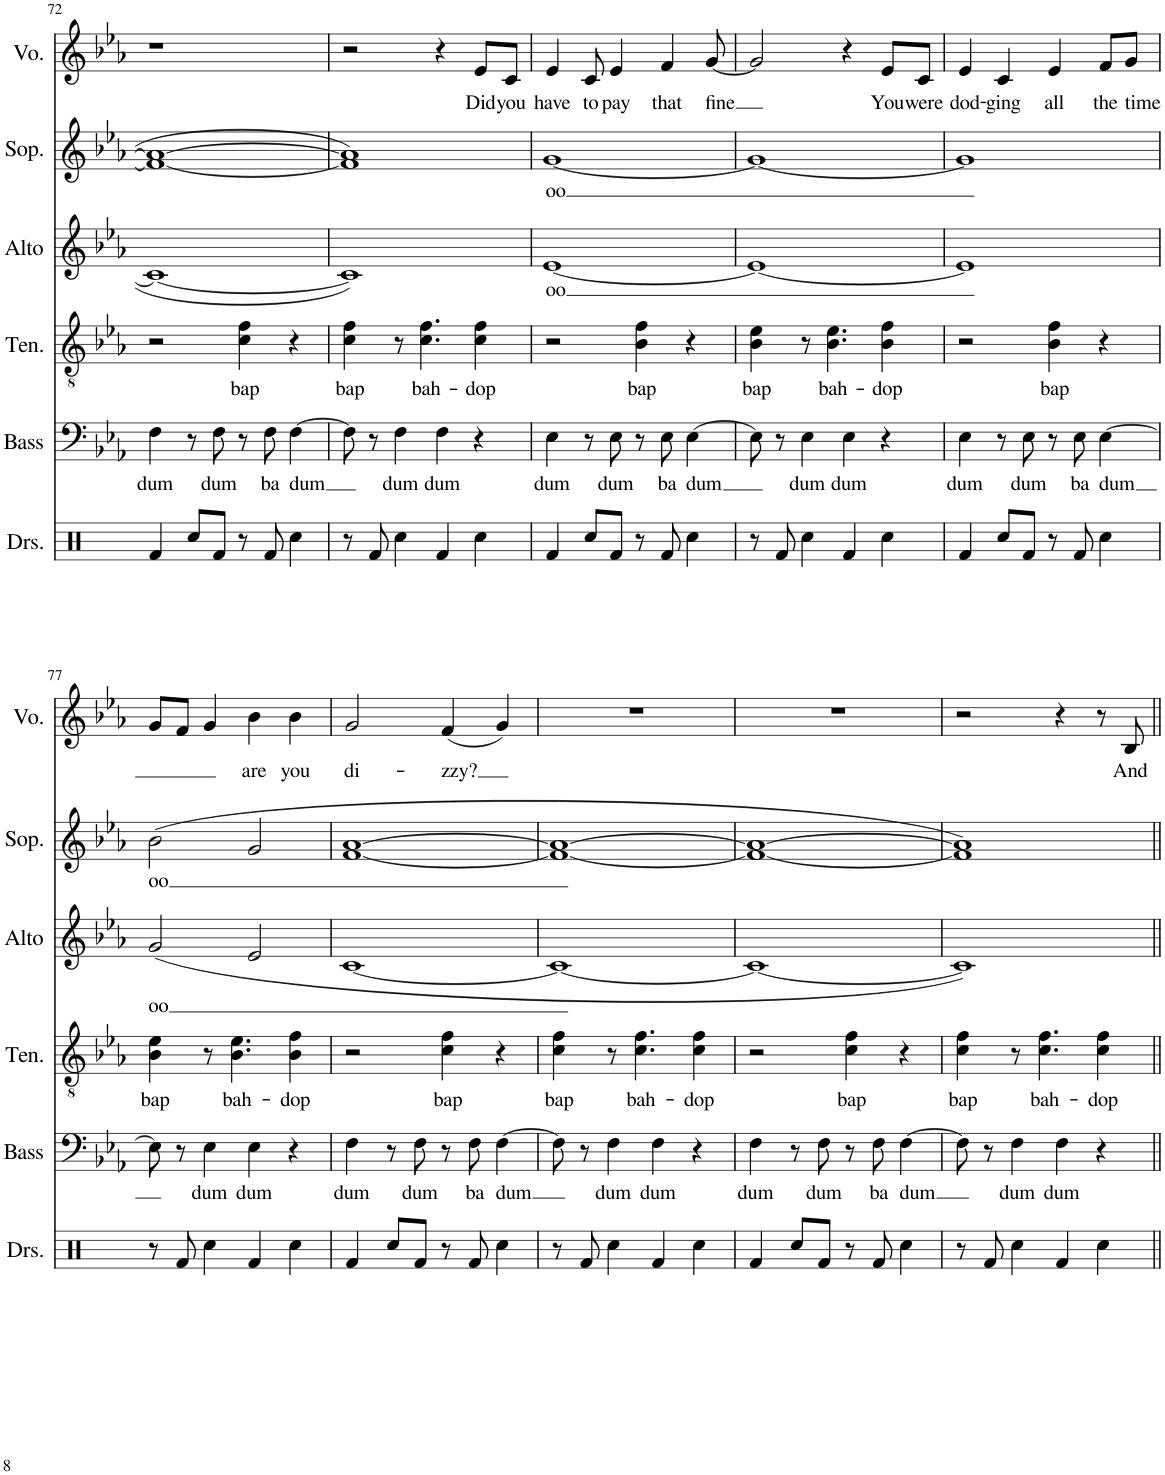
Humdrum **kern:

**kern	**kern	**text	**kern	**text	**kern	**text	**kern	**text	**kern	**text
*part6	*part5	*part5	*part4	*part4	*part3	*part3	*part2	*part2	*part1	*part1
*staff6	*staff5	*staff5	*staff4	*staff4	*staff3	*staff3	*staff2	*staff2	*staff1	*staff1
*I"Drumset	*I"Bass	*	*I"Tenor	*	*I"Alto	*	*I"Soprano	*	*I"Voice	*
*I'Drs.	*I'Bass	*	*I'Ten.	*	*I'Alto	*	*I'Sop.	*	*I'Vo.	*
!!LO:PB:g=z
*clefX	*clefF4	*	*clefGv2	*	*clefG2	*	*clefG2	*	*clefG2	*
*k[b-e-a-]	*k[b-e-a-]	*	*k[b-e-a-]	*	*k[b-e-a-]	*	*k[b-e-a-]	*	*k[b-e-a-]	*
*M2/2	*M2/2	*	*M2/2	*	*M2/2	*	*M2/2	*	*M2/2	*
*met(c|)	*met(c|)	*	*met(c|)	*	*met(c|)	*	*met(c|)	*	*met(c|)	*
=72	=72	=72	=72	=72	=72	=72	=72	=72	=72	=72
!	!	!LO:LY:b	!	!	!	!	!	!	!	!
4Rf/	4F\	dum	2r	.	1c_	.	1f_ 1a-_	.	1r	.
8Rcc/L	8r	.	.	.	.	.	.	.	.	.
!	!	!LO:LY:b	!	!	!	!	!	!	!	!
8Rf/J	8F\	dum	.	.	.	.	.	.	.	.
!	!	!	!	!LO:LY:b	!	!	!	!	!	!
8r	8r	.	4c\ 4f\	bap	.	.	.	.	.	.
!	!	!LO:LY:b	!	!	!	!	!	!	!	!
8Rf/	8F\	ba	.	.	.	.	.	.	.	.
!	!	!LO:LY:b	!	!	!	!	!	!	!	!
4Rcc\	[4F\	dum	4r	.	.	.	.	.	.	.
=73	=73	=73	=73	=73	=73	=73	=73	=73	=73	=73
!	!	!	!	!LO:LY:b	!	!	!	!	!	!
8r	8F\]	.	4c\ 4f\	bap	1c]	.	1f] 1a-]	.	2r	.
8Rf/	8r	.	.	.	.	.	.	.	.	.
!	!	!LO:LY:b	!	!	!	!	!	!	!	!
4Rcc\	4F\	dum	8r	.	.	.	.	.	.	.
!	!	!	!	!LO:LY:b	!	!	!	!	!	!
.	.	.	4.c\ 4.f\	bah-	.	.	.	.	.	.
!	!	!LO:LY:b	!	!	!	!	!	!	!	!
4Rf/	4F\	dum	.	.	.	.	.	.	4r	.
!	!	!	!	!LO:LY:b	!	!	!	!	!	!LO:LY:b
4Rcc\	4r	.	4c\ 4f\	-dop	.	.	.	.	8e-/L	Did
!	!	!	!	!	!	!	!	!	!	!LO:LY:b
.	.	.	.	.	.	.	.	.	8c/J	you
=74	=74	=74	=74	=74	=74	=74	=74	=74	=74	=74
!	!	!LO:LY:b	!	!	!	!LO:LY:b	!	!LO:LY:b	!	!LO:LY:b
4Rf/	4E-\	dum	2r	.	[1e-	oo	[1g	oo	4e-/	have
!	!	!	!	!	!	!	!	!	!	!LO:LY:b
8Rcc/L	8r	.	.	.	.	.	.	.	8c/	to
!	!	!LO:LY:b	!	!	!	!	!	!	!	!LO:LY:b
8Rf/J	8E-\	dum	.	.	.	.	.	.	4e-/	pay
!	!	!	!	!LO:LY:b	!	!	!	!	!	!
8r	8r	.	4B-\ 4f\	bap	.	.	.	.	.	.
!	!	!LO:LY:b	!	!	!	!	!	!	!	!LO:LY:b
8Rf/	8E-\	ba	.	.	.	.	.	.	4f/	that
!	!	!LO:LY:b	!	!	!	!	!	!	!	!
4Rcc\	[4E-\	dum	4r	.	.	.	.	.	.	.
!	!	!	!	!	!	!	!	!	!	!LO:LY:b
.	.	.	.	.	.	.	.	.	[8g/	fine
=75	=75	=75	=75	=75	=75	=75	=75	=75	=75	=75
!	!	!	!	!LO:LY:b	!	!	!	!	!	!
8r	8E-\]	.	4B-\ 4e-\	bap	1e-_	.	1g_	.	2g/]	.
8Rf/	8r	.	.	.	.	.	.	.	.	.
!	!	!LO:LY:b	!	!	!	!	!	!	!	!
4Rcc\	4E-\	dum	8r	.	.	.	.	.	.	.
!	!	!	!	!LO:LY:b	!	!	!	!	!	!
.	.	.	4.B-\ 4.e-\	bah-	.	.	.	.	.	.
!	!	!LO:LY:b	!	!	!	!	!	!	!	!
4Rf/	4E-\	dum	.	.	.	.	.	.	4r	.
!	!	!	!	!LO:LY:b	!	!	!	!	!	!LO:LY:b
4Rcc\	4r	.	4B-\ 4f\	-dop	.	.	.	.	8e-/L	You
!	!	!	!	!	!	!	!	!	!	!LO:LY:b
.	.	.	.	.	.	.	.	.	8c/J	were
=76	=76	=76	=76	=76	=76	=76	=76	=76	=76	=76
!	!	!LO:LY:b	!	!	!	!	!	!	!	!LO:LY:b
4Rf/	4E-\	dum	2r	.	1e-]	.	1g]	.	4e-/	dod-
!	!	!	!	!	!	!	!	!	!	!LO:LY:b
8Rcc/L	8r	.	.	.	.	.	.	.	4c/	-ging
!	!	!LO:LY:b	!	!	!	!	!	!	!	!
8Rf/J	8E-\	dum	.	.	.	.	.	.	.	.
!	!	!	!	!LO:LY:b	!	!	!	!	!	!LO:LY:b
8r	8r	.	4B-\ 4f\	bap	.	.	.	.	4e-/	all
!	!	!LO:LY:b	!	!	!	!	!	!	!	!
8Rf/	8E-\	ba	.	.	.	.	.	.	.	.
!	!	!LO:LY:b	!	!	!	!	!	!	!	!LO:LY:b
4Rcc\	[4E-\	dum	4r	.	.	.	.	.	8f/L	the
!	!	!	!	!	!	!	!	!	!	!LO:LY:b
.	.	.	.	.	.	.	.	.	8g/J	time
!!LO:LB:g=z
=77	=77	=77	=77	=77	=77	=77	=77	=77	=77	=77
!	!	!	!	!LO:LY:b	!	!LO:LY:b	!	!LO:LY:b	!	!
8r	8E-\]	.	4B-\ 4e-\	bap	(2g/	oo	(2b-\	oo	8g/L	.
8Rf/	8r	.	.	.	.	.	.	.	8f/J	.
!	!	!LO:LY:b	!	!	!	!	!	!	!	!
4Rcc\	4E-\	dum	8r	.	.	.	.	.	4g/	.
!	!	!	!	!LO:LY:b	!	!	!	!	!	!
.	.	.	4.B-\ 4.e-\	bah-	.	.	.	.	.	.
!	!	!LO:LY:b	!	!	!	!	!	!	!	!LO:LY:b
4Rf/	4E-\	dum	.	.	2e-/	.	2g/	.	4b-\	are
!	!	!	!	!LO:LY:b	!	!	!	!	!	!LO:LY:b
4Rcc\	4r	.	4B-\ 4f\	-dop	.	.	.	.	4b-\	you
=78	=78	=78	=78	=78	=78	=78	=78	=78	=78	=78
!	!	!LO:LY:b	!	!	!	!	!	!	!	!LO:LY:b
4Rf/	4F\	dum	2r	.	[1c	.	[1f [1a-	.	2g/	di-
8Rcc/L	8r	.	.	.	.	.	.	.	.	.
!	!	!LO:LY:b	!	!	!	!	!	!	!	!
8Rf/J	8F\	dum	.	.	.	.	.	.	.	.
!	!	!	!	!LO:LY:b	!	!	!	!	!	!LO:LY:b
8r	8r	.	4c\ 4f\	bap	.	.	.	.	(4f/	-zzy?
!	!	!LO:LY:b	!	!	!	!	!	!	!	!
8Rf/	8F\	ba	.	.	.	.	.	.	.	.
!	!	!LO:LY:b	!	!	!	!	!	!	!	!
4Rcc\	[4F\	dum	4r	.	.	.	.	.	4g/)	.
=79	=79	=79	=79	=79	=79	=79	=79	=79	=79	=79
!	!	!	!	!LO:LY:b	!	!	!	!	!	!
8r	8F\]	.	4c\ 4f\	bap	1c_	.	1f_ 1a-_	.	1r	.
8Rf/	8r	.	.	.	.	.	.	.	.	.
!	!	!LO:LY:b	!	!	!	!	!	!	!	!
4Rcc\	4F\	dum	8r	.	.	.	.	.	.	.
!	!	!	!	!LO:LY:b	!	!	!	!	!	!
.	.	.	4.c\ 4.f\	bah-	.	.	.	.	.	.
!	!	!LO:LY:b	!	!	!	!	!	!	!	!
4Rf/	4F\	dum	.	.	.	.	.	.	.	.
!	!	!	!	!LO:LY:b	!	!	!	!	!	!
4Rcc\	4r	.	4c\ 4f\	-dop	.	.	.	.	.	.
=80	=80	=80	=80	=80	=80	=80	=80	=80	=80	=80
!	!	!LO:LY:b	!	!	!	!	!	!	!	!
4Rf/	4F\	dum	2r	.	1c_	.	1f_ 1a-_	.	1r	.
8Rcc/L	8r	.	.	.	.	.	.	.	.	.
!	!	!LO:LY:b	!	!	!	!	!	!	!	!
8Rf/J	8F\	dum	.	.	.	.	.	.	.	.
!	!	!	!	!LO:LY:b	!	!	!	!	!	!
8r	8r	.	4c\ 4f\	bap	.	.	.	.	.	.
!	!	!LO:LY:b	!	!	!	!	!	!	!	!
8Rf/	8F\	ba	.	.	.	.	.	.	.	.
!	!	!LO:LY:b	!	!	!	!	!	!	!	!
4Rcc\	[4F\	dum	4r	.	.	.	.	.	.	.
=81	=81	=81	=81	=81	=81	=81	=81	=81	=81	=81
!	!	!	!	!LO:LY:b	!	!	!	!	!	!
8r	8F\]	.	4c\ 4f\	bap	1c])	.	1f] 1a-])	.	2r	.
8Rf/	8r	.	.	.	.	.	.	.	.	.
!	!	!LO:LY:b	!	!	!	!	!	!	!	!
4Rcc\	4F\	dum	8r	.	.	.	.	.	.	.
!	!	!	!	!LO:LY:b	!	!	!	!	!	!
.	.	.	4.c\ 4.f\	bah-	.	.	.	.	.	.
!	!	!LO:LY:b	!	!	!	!	!	!	!	!
4Rf/	4F\	dum	.	.	.	.	.	.	4r	.
!	!	!	!	!LO:LY:b	!	!	!	!	!	!
4Rcc\	4r	.	4c\ 4f\	-dop	.	.	.	.	8r	.
!	!	!	!	!	!	!	!	!	!	!LO:LY:b
.	.	.	.	.	.	.	.	.	8B-/	And
=||	=||	=||	=||	=||	=||	=||	=||	=||	=||	=||
*-	*-	*-	*-	*-	*-	*-	*-	*-	*-	*-
